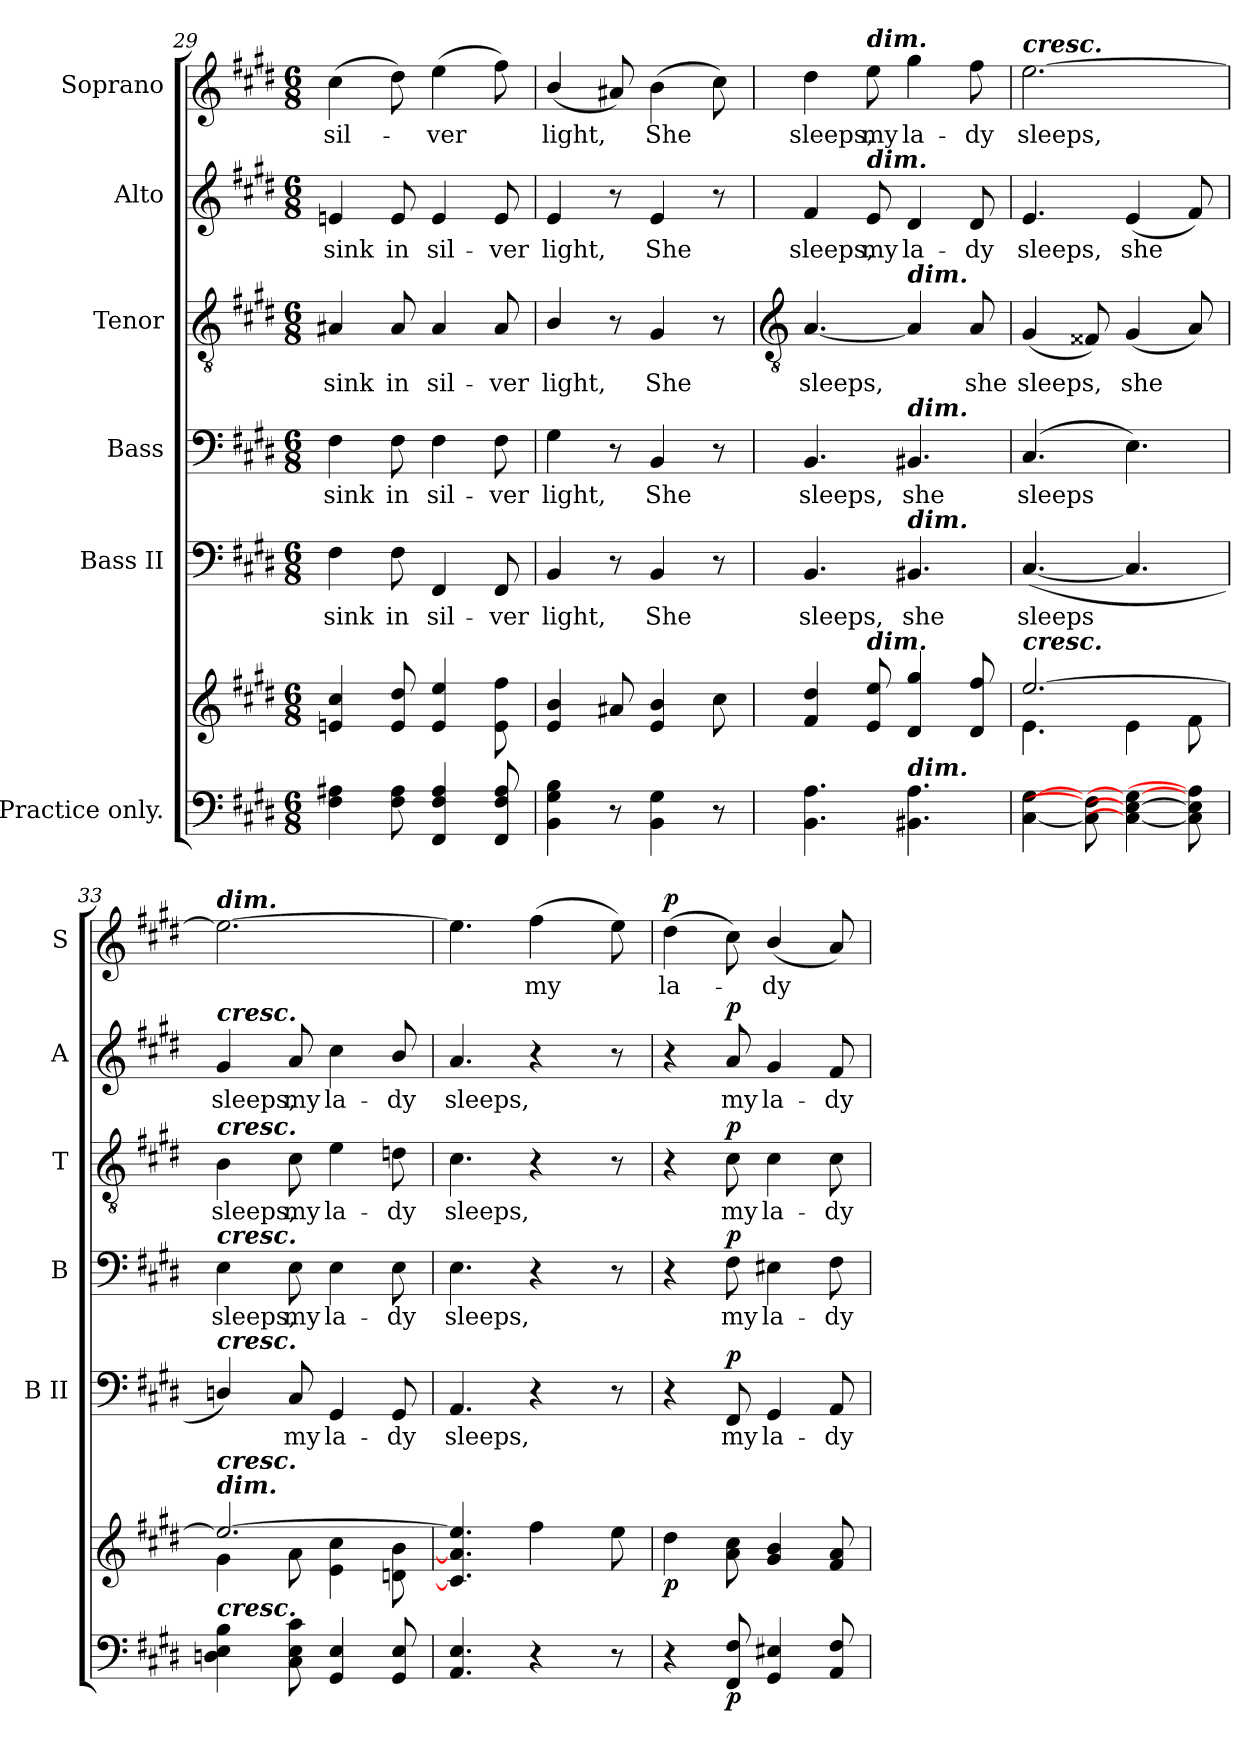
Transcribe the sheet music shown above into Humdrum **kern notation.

**kern	**kern	**dynam	**kern	**text	**dynam	**kern	**text	**dynam	**kern	**text	**dynam	**kern	**text	**dynam	**kern	**text	**dynam
*part6	*part6	*part6	*part5	*part5	*part5	*part4	*part4	*part4	*part3	*part3	*part3	*part2	*part2	*part2	*part1	*part1	*part1
*staff7	*staff6	*staff6/7	*staff5	*staff5	*staff5	*staff4	*staff4	*staff4	*staff3	*staff3	*staff3	*staff2	*staff2	*staff2	*staff1	*staff1	*staff1
*I"Practice only.	*	*	*I"Bass II	*	*	*I"Bass	*	*	*I"Tenor	*	*	*I"Alto	*	*	*I"Soprano	*	*
*	*	*	*I'B II	*	*	*I'B	*	*	*I'T	*	*	*I'A	*	*	*I'S	*	*
*clefF4	*clefG2	*	*clefF4	*	*	*clefF4	*	*	*clefGv2	*	*	*clefG2	*	*	*clefG2	*	*
*k[f#c#g#d#]	*k[f#c#g#d#]	*	*k[f#c#g#d#]	*	*	*k[f#c#g#d#]	*	*	*k[f#c#g#d#]	*	*	*k[f#c#g#d#]	*	*	*k[f#c#g#d#]	*	*
*E:	*E:	*	*E:	*	*	*E:	*	*	*E:	*	*	*E:	*	*	*E:	*	*
*M6/8	*M6/8	*	*M6/8	*	*	*M6/8	*	*	*M6/8	*	*	*M6/8	*	*	*M6/8	*	*
=29	=29	=29	=29	=29	=29	=29	=29	=29	=29	=29	=29	=29	=29	=29	=29	=29	=29
*	*^	*	*	*	*	*	*	*	*	*	*	*	*	*	*	*	*
!	!	!LO:N:vis=1	!	!	!LO:LY:b	!	!	!LO:LY:b	!	!	!LO:LY:b	!	!	!LO:LY:b	!	!	!LO:LY:b	!
4F# 4A#X	4en/ 4cc#/	2.ryy	.	4F#	sink	.	4F#	sink	.	4A#X	sink	.	4en	sink	.	(>4cc#	sil-	.
!	!	!	!	!	!LO:LY:b	!	!	!LO:LY:b	!	!	!LO:LY:b	!	!	!LO:LY:b	!	!	!	!
8F# 8A#	8e/ 8dd#/	.	.	8F#	in	.	8F#	in	.	8A#	in	.	8e	in	.	8dd#)	.	.
!	!	!	!	!	!LO:LY:b	!	!	!LO:LY:b	!	!	!LO:LY:b	!	!	!LO:LY:b	!	!	!LO:LY:b	!
4FF# 4F# 4A#	4e/ 4ee/	.	.	4FF#	sil-	.	4F#	sil-	.	4A#	sil-	.	4e	sil-	.	(>4ee	ver	.
!	!	!	!	!	!LO:LY:b	!	!	!LO:LY:b	!	!	!LO:LY:b	!	!	!LO:LY:b	!	!	!	!
8FF# 8F# 8A#	8e\ 8ff#\	.	.	8FF#	-ver	.	8F#	-ver	.	8A#	-ver	.	8e	-ver	.	8ff#)	.	.
=30	=30	=30	=30	=30	=30	=30	=30	=30	=30	=30	=30	=30	=30	=30	=30	=30	=30	=30
!	!	!LO:N:vis=1	!	!	!LO:LY:b	!	!	!LO:LY:b	!	!	!LO:LY:b	!	!	!LO:LY:b	!	!	!LO:LY:b	!
4BB 4G# 4B	4e/ 4b/	2.ryy	.	4BB	light,	.	4G#	light,	.	4B/	light,	.	4e	light,	.	(<4b/	light,	.
8r	8a#X/	.	.	8r	.	.	8r	.	.	8r	.	.	8r	.	.	8a#X)	.	.
!	!	!	!	!	!LO:LY:b	!	!	!LO:LY:b	!	!	!LO:LY:b	!	!	!LO:LY:b	!	!	!LO:LY:b	!
4BB 4G#	4e/ 4b/	.	.	4BB	She	.	4BB	She	.	4G#	She	.	4e	She	.	(>4b	She	.
8r	8cc#\	.	.	8r	.	.	8r	.	.	8r	.	.	8r	.	.	8cc#)	.	.
!!LO:LB:g=z
=31	=31	=31	=31	=31	=31	=31	=31	=31	=31	=31	=31	=31	=31	=31	=31	=31	=31	=31
*	*	*	*	*	*	*	*	*	*	*clefGv2	*	*	*	*	*	*	*	*
!	!	!LO:N:vis=1	!	!	!LO:LY:b	!	!	!LO:LY:b	!	!	!LO:LY:b	!	!	!LO:LY:b	!	!	!LO:LY:b	!
4.BB 4.A	4f#/ 4dd#/	2.ryy	.	4.BB	sleeps,	.	4.BB	sleeps,	.	[4.A	sleeps,	.	4f#	sleeps,	.	4dd#	sleeps,	.
!	!	!	!	!	!	!	!	!	!	!	!	!	!	!	!	!LO:TX:a:Bi:t=dim.	!	!
!	!	!	!	!	!	!	!	!	!	!	!	!	!LO:TX:a:Bi:t=dim.	!	!	!	!	!
!	!LO:TX:a:Bi:t=dim.	!	!	!	!	!	!	!	!	!	!	!	!	!	!	!	!	!
!	!	!	!	!	!	!	!	!	!	!	!	!	!	!LO:LY:b	!	!	!LO:LY:b	!
.	8e/ 8ee/	.	.	.	.	.	.	.	.	.	.	.	8e	my	.	8ee	my	.
!	!	!	!	!	!	!	!	!	!	!LO:TX:a:Bi:t=dim.	!	!	!	!	!	!	!	!
!	!	!	!	!	!	!	!LO:TX:a:Bi:t=dim.	!	!	!	!	!	!	!	!	!	!	!
!	!	!	!	!LO:TX:a:Bi:t=dim.	!	!	!	!	!	!	!	!	!	!	!	!	!	!
!LO:TX:a:Bi:t=dim.	!	!	!	!	!	!	!	!	!	!	!	!	!	!	!	!	!	!
!	!	!	!	!	!LO:LY:b	!	!	!LO:LY:b	!	!	!	!	!	!LO:LY:b	!	!	!LO:LY:b	!
4.BB#X 4.A	4d#/ 4gg#/	.	.	4.BB#X	she	.	4.BB#X	she	.	4A]	.	.	4d#	la-	.	4gg#	la-	.
!	!	!	!	!	!	!	!	!	!	!	!LO:LY:b	!	!	!LO:LY:b	!	!	!LO:LY:b	!
.	8d#/ 8ff#/	.	.	.	.	.	.	.	.	8A	she	.	8d#	-dy	.	8ff#	-dy	.
=32	=32	=32	=32	=32	=32	=32	=32	=32	=32	=32	=32	=32	=32	=32	=32	=32	=32	=32
!	!	!	!	!	!	!	!	!	!	!	!	!	!	!	!	!LO:TX:a:Bi:t=cresc.	!	!
!	!LO:TX:a:Bi:t=cresc.	!	!	!	!	!	!	!	!	!	!	!	!	!	!	!	!	!
!	!	!	!	!	!LO:LY:b	!	!	!LO:LY:b	!	!	!LO:LY:b	!	!	!LO:LY:b	!	!	!LO:LY:b	!
[4C# [4G#	[2.ee/	4.e\	.	(<[4.C#	sleeps	.	(<4.C#	sleeps	.	(<4G#	sleeps,	.	4.e	sleeps,	.	[2.ee	sleeps,	.
8C#] 8F##]	.	.	.	.	.	.	.	.	.	8F##X)	.	.	.	.	.	.	.	.
!	!	!	!	!	!	!	!	!	!	!	!LO:LY:b	!	!	!LO:LY:b	!	!	!	!
4C#_ 4E_ 4G#_	.	4e\	.	4.C#]	.	.	4.E)	.	.	(<4G#	she	.	(<4e	she	.	.	.	.
8C#] 8E] 8A]	.	8f#\	.	.	.	.	.	.	.	8A)	.	.	8f#)	.	.	.	.	.
=33	=33	=33	=33	=33	=33	=33	=33	=33	=33	=33	=33	=33	=33	=33	=33	=33	=33	=33
!	!	!	!	!	!	!	!	!	!	!	!	!	!	!	!	!LO:TX:a:Bi:t=dim.	!	!
!	!	!	!	!	!	!	!	!	!	!	!	!	!LO:TX:a:Bi:t=cresc.	!	!	!	!	!
!	!	!	!	!	!	!	!	!	!	!LO:TX:a:Bi:t=cresc.	!	!	!	!	!	!	!	!
!	!	!	!	!	!	!	!LO:TX:a:Bi:t=cresc.	!	!	!	!	!	!	!	!	!	!	!
!	!	!	!	!LO:TX:a:Bi:t=cresc.	!	!	!	!	!	!	!	!	!	!	!	!	!	!
!	!LO:TX:a:Bi:t=dim.	!	!	!	!	!	!	!	!	!	!	!	!	!	!	!	!	!
!	!LO:TX:a:Bi:t=cresc.	!	!	!	!	!	!	!	!	!	!	!	!	!	!	!	!	!
!LO:TX:a:Bi:t=cresc.	!	!	!	!	!	!	!	!	!	!	!	!	!	!	!	!	!	!
!	!	!	!	!	!	!	!	!LO:LY:b	!	!	!LO:LY:b	!	!	!LO:LY:b	!	!	!	!
4Dn\ 4E\ 4B\	2.ee/_	4g#\	.	4Dn/)	.	.	4E	sleeps,	.	4B	sleeps,	.	4g#	sleeps,	.	2.ee_	.	.
!	!	!	!	!	!LO:LY:b	!	!	!LO:LY:b	!	!	!LO:LY:b	!	!	!LO:LY:b	!	!	!	!
8C# 8E 8c#	.	8a\	.	8C#	my	.	8E	my	.	8c#	my	.	8a	my	.	.	.	.
!	!	!	!	!	!LO:LY:b	!	!	!LO:LY:b	!	!	!LO:LY:b	!	!	!LO:LY:b	!	!	!	!
4GG# 4E	.	4e\ 4cc#\	.	4GG#	la-	.	4E	la-	.	4e	la-	.	4cc#	la-	.	.	.	.
!	!	!	!	!	!LO:LY:b	!	!	!LO:LY:b	!	!	!LO:LY:b	!	!	!LO:LY:b	!	!	!	!
8GG# 8E	.	8dn\ 8b\	.	8GG#	-dy	.	8E	-dy	.	8dn	-dy	.	8b/	-dy	.	.	.	.
=34	=34	=34	=34	=34	=34	=34	=34	=34	=34	=34	=34	=34	=34	=34	=34	=34	=34	=34
!	!	!	!	!	!LO:LY:b	!	!	!LO:LY:b	!	!	!LO:LY:b	!	!	!LO:LY:b	!	!	!	!
4.AA 4.E	4.c#/] 4.a/] 4.ee/]	2ryy	.	4.AA	sleeps,	.	4.E	sleeps,	.	4.c#	sleeps,	.	4.a	sleeps,	.	4.ee]	.	.
!	!	!	!	!	!	!	!	!	!	!	!	!	!	!	!	!	!LO:LY:b	!
4r	4ff#\	.	.	4r	.	.	4r	.	.	4r	.	.	4r	.	.	(>4ff#	my	.
.	.	8ryy	.	.	.	.	.	.	.	.	.	.	.	.	.	.	.	.
8r	8ee\	8ryy	.	8r	.	.	8r	.	.	8r	.	.	8r	.	.	8ee)	.	.
=35	=35	=35	=35	=35	=35	=35	=35	=35	=35	=35	=35	=35	=35	=35	=35	=35	=35	=35
!	!	!	!LO:DY:b	!	!	!	!	!	!	!	!	!	!	!	!	!	!LO:LY:b	!LO:DY:b
4r	4dd#\	2.ryy	p	4r	.	.	4r	.	.	4r	.	.	4r	.	.	(>4dd#	la-	p
!	!	!	!LO:DY:b=2	!	!LO:LY:b	!LO:DY:b	!	!LO:LY:b	!LO:DY:b	!	!LO:LY:b	!LO:DY:b	!	!LO:LY:b	!LO:DY:b	!	!	!
8FF# 8F#	8a\ 8cc#\	.	p	8FF#	my	p	8F#	my	p	8c#	my	p	8a	my	p	8cc#)	.	.
!	!	!	!	!	!LO:LY:b	!	!	!LO:LY:b	!	!	!LO:LY:b	!	!	!LO:LY:b	!	!	!LO:LY:b	!
4GG# 4E#X	4g#/ 4b/	.	.	4GG#	la-	.	4E#X	la-	.	4c#	la-	.	4g#	la-	.	(<4b/	dy	.
!	!	!	!	!	!LO:LY:b	!	!	!LO:LY:b	!	!	!LO:LY:b	!	!	!LO:LY:b	!	!	!	!
8AA 8F#	8f#/ 8a/	.	.	8AA	-dy	.	8F#	-dy	.	8c#	-dy	.	8f#	-dy	.	8a)	.	.
*	*v	*v	*	*	*	*	*	*	*	*	*	*	*	*	*	*	*	*
=	=	=	=	=	=	=	=	=	=	=	=	=	=	=	=	=	=
*-	*-	*-	*-	*-	*-	*-	*-	*-	*-	*-	*-	*-	*-	*-	*-	*-	*-
